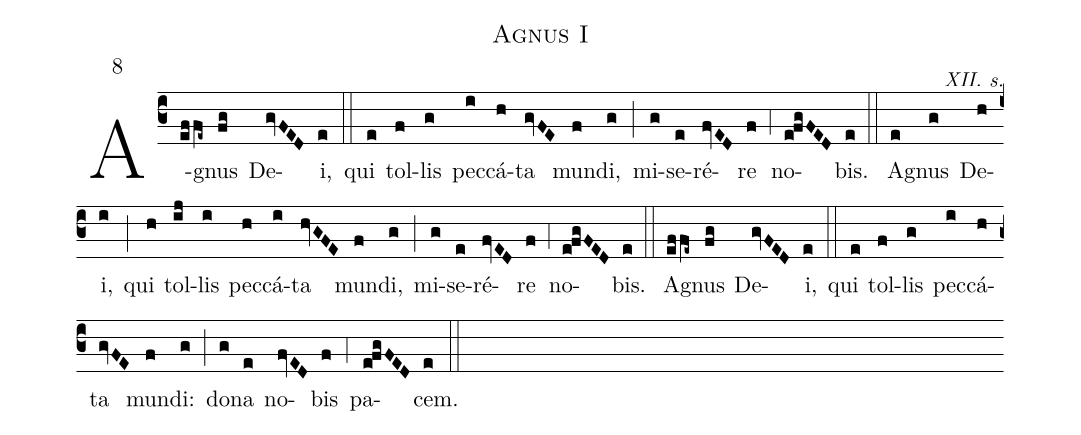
name:Agnus I;
mode:8;
commentary:XII. s.;
%%
(c3) A(effe~)gnus(fg) De(gvFED)i,(e) (::)
qui(e) tol(f)lis(g) pec(i)cá(h)ta(gvFE) mu(f)ndi,(g) (;)
mi(g)se(e)ré(fvED)re(f) (,4)
no(e!fgFED)bis.(e) (::)
A(e)gnus(g) De(h)i,(i) (;)
qui(h) tol(ij)lis(i) pec(h)cá(i)ta(hvGFE) mu(f)ndi,(g) (;)
mi(g)se(e)ré(fvED)re(f) (,4)
no(e!fgFED)bis.(e) (::)
A(effe~)gnus(fg) De(gvFED)i,(e) (::)
qui(e) tol(f)lis(g) pec(i)cá(h)ta(gvFE) mu(f)ndi:(g) (;)
do(g)na(e) no(fvED)bis(f) (,4)
pa(e!fgFED)cem.(e) (::)
